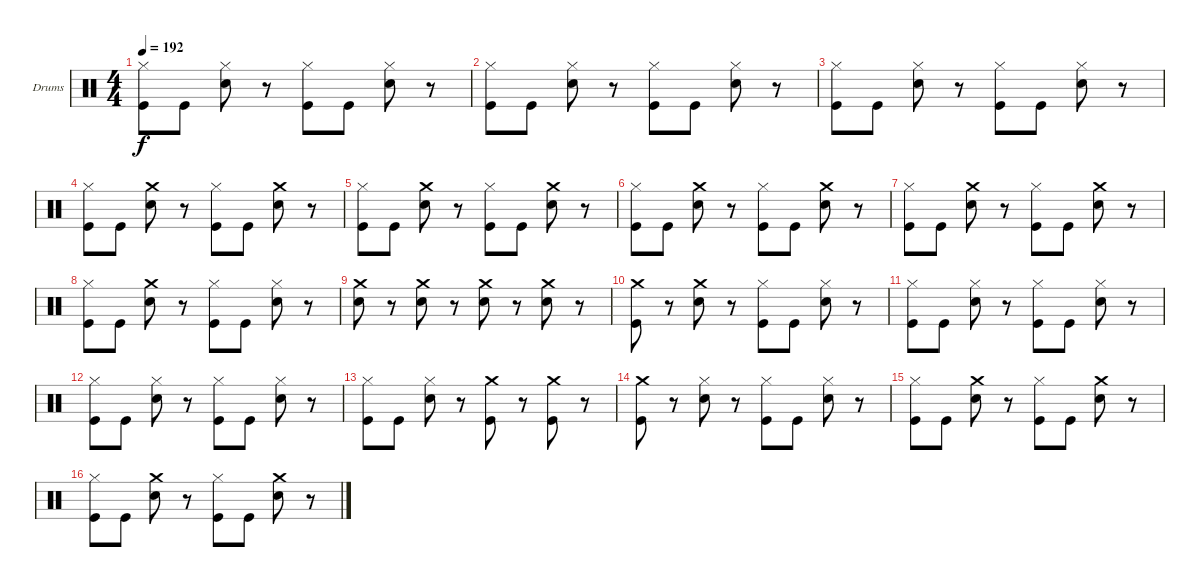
\bracketExtendMode groupsimilarinstruments
\firstSystemTrackNameOrientation horizontal
\otherSystemsTrackNameOrientation horizontal
\track ("Drumkit" "Drums") {instrument percussion}
\staff {score}
\articulation defaults
\ts (4 4)
\tempo 192
\clef neutral
\ks c
("Kick (hit)" "Hi-Hat (closed)").8{dy f} "Kick (hit)".8 ("Snare (hit) 2" "Hi-Hat (closed)").8 r.8 ("Kick (hit)" "Hi-Hat (closed)").8 "Kick (hit)".8 ("Snare (hit) 2" "Hi-Hat (closed)").8 r.8 |
("Kick (hit)" "Hi-Hat (closed)").8 "Kick (hit)".8 ("Snare (hit) 2" "Hi-Hat (closed)").8 r.8 ("Kick (hit)" "Hi-Hat (closed)").8 "Kick (hit)".8 ("Snare (hit) 2" "Hi-Hat (closed)").8 r.8 |
("Kick (hit)" "Hi-Hat (closed)").8 "Kick (hit)".8 ("Snare (hit) 2" "Hi-Hat (closed)").8 r.8 ("Kick (hit)" "Hi-Hat (closed)").8 "Kick (hit)".8 ("Snare (hit) 2" "Hi-Hat (closed)").8 r.8 |
("Kick (hit)" "Hi-Hat (closed)").8 "Kick (hit)".8 ("Crash medium (hit)" "Snare (hit) 2").8 r.8 ("Kick (hit)" "Hi-Hat (closed)").8 "Kick (hit)".8 ("Crash medium (hit)" "Snare (hit) 2").8 r.8 |
("Kick (hit)" "Hi-Hat (closed)").8 "Kick (hit)".8 ("Crash medium (hit)" "Snare (hit) 2").8 r.8 ("Kick (hit)" "Hi-Hat (closed)").8 "Kick (hit)".8 ("Crash medium (hit)" "Snare (hit) 2").8 r.8 |
("Kick (hit)" "Hi-Hat (closed)").8 "Kick (hit)".8 ("Crash medium (hit)" "Snare (hit) 2").8 r.8 ("Kick (hit)" "Hi-Hat (closed)").8 "Kick (hit)".8 ("Crash medium (hit)" "Snare (hit) 2").8 r.8 |
("Kick (hit)" "Hi-Hat (closed)").8 "Kick (hit)".8 ("Crash medium (hit)" "Snare (hit) 2").8 r.8 ("Kick (hit)" "Hi-Hat (closed)").8 "Kick (hit)".8 ("Crash medium (hit)" "Snare (hit) 2").8 r.8 |
("Kick (hit)" "Hi-Hat (closed)").8 "Kick (hit)".8 ("Crash medium (hit)" "Snare (hit) 2").8 r.8 ("Kick (hit)" "Hi-Hat (closed)").8 "Kick (hit)".8 ("Hi-Hat (closed)" "Snare (hit) 2").8 r.8 |
("Crash medium (hit)" "Snare (hit) 2").8 r.8 ("Crash medium (hit)" "Snare (hit) 2").8 r.8 ("Crash medium (hit)" "Snare (hit) 2").8 r.8 ("Crash medium (hit)" "Snare (hit) 2").8 r.8 |
("Kick (hit)" "Crash medium (hit)").8 r.8 ("Snare (hit) 2" "Crash medium (hit)").8 r.8 ("Hi-Hat (closed)" "Kick (hit)").8 "Kick (hit)".8 ("Snare (hit) 2" "Hi-Hat (closed)").8 r.8 |
("Kick (hit)" "Hi-Hat (closed)").8 "Kick (hit)".8 ("Snare (hit) 2" "Hi-Hat (closed)").8 r.8 ("Kick (hit)" "Hi-Hat (closed)").8 "Kick (hit)".8 ("Snare (hit) 2" "Hi-Hat (closed)").8 r.8 |
("Kick (hit)" "Hi-Hat (closed)").8 "Kick (hit)".8 ("Snare (hit) 2" "Hi-Hat (closed)").8 r.8 ("Kick (hit)" "Hi-Hat (closed)").8 "Kick (hit)".8 ("Snare (hit) 2" "Hi-Hat (closed)").8 r.8 |
("Kick (hit)" "Hi-Hat (closed)").8 "Kick (hit)".8 ("Snare (hit) 2" "Hi-Hat (closed)").8 r.8 ("Crash medium (hit)" "Kick (hit)").8 r.8 ("Crash medium (hit)" "Kick (hit)").8 r.8 |
("Kick (hit)" "Crash medium (hit)").8 r.8 ("Hi-Hat (closed)" "Snare (hit) 2").8 r.8 ("Hi-Hat (closed)" "Kick (hit)").8 "Kick (hit)".8 ("Hi-Hat (closed)" "Snare (hit) 2").8 r.8 |
("Kick (hit)" "Hi-Hat (closed)").8 "Kick (hit)".8 ("Crash medium (hit)" "Snare (hit) 2").8 r.8 ("Kick (hit)" "Hi-Hat (closed)").8 "Kick (hit)".8 ("Crash medium (hit)" "Snare (hit) 2").8 r.8 |
("Kick (hit)" "Hi-Hat (closed)").8 "Kick (hit)".8 ("Crash medium (hit)" "Snare (hit) 2").8 r.8 ("Kick (hit)" "Hi-Hat (closed)").8 "Kick (hit)".8 ("Crash medium (hit)" "Snare (hit) 2").8 r.8
